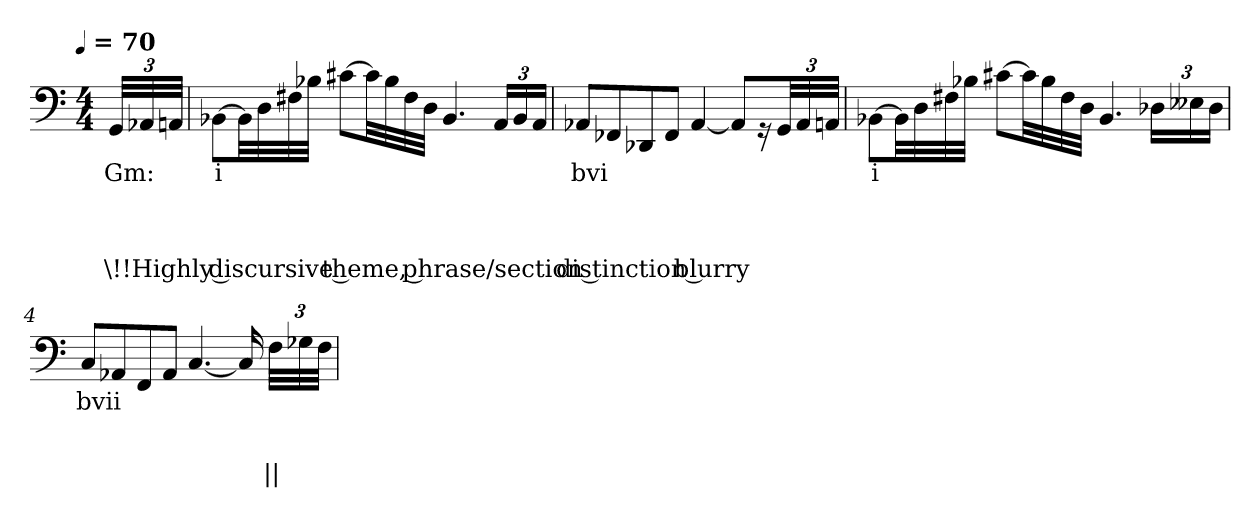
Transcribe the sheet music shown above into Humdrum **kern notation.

**kern	**text	**text	**text	**text	**text
*part1	*part1	*part1	*part1	*part1	*part1
*staff1	*staff1	*staff1	*staff1	*staff1	*staff1
*clefF4	*	*	*	*	*
*k[]	*	*	*	*	*
*C:	*	*	*	*	*
!!LO:TX:omd:t=[quarter] = 70
*M4/4	*	*	*	*	*
*MM70	*	*	*	*	*
=	=	=	=	=	=
48GGLLL	Gm:	.	.	.	\!!Highly discursive theme, phrase/section distinction blurry
48AA-X	.	.	.	.	.
48AAnJJJ	.	.	.	.	.
=1	=1	=1	=1	=1	=1
[8BB-XL	i	.	.	.	.
32BB-LL]	.	.	.	.	.
32D	.	.	.	.	.
32F#X	.	.	.	.	.
32B-XJJJ	.	.	.	.	.
[8c#XL	.	.	.	.	.
32c#LL]	.	.	.	.	.
32B-	.	.	.	.	.
32F#	.	.	.	.	.
32DJJJ	.	.	.	.	.
4.BB-	.	.	.	.	.
24AALL	.	.	.	.	.
24BB-	.	.	.	.	.
24AAJJ	.	.	.	.	.
=2	=2	=2	=2	=2	=2
8AA-XL	bvi	.	.	.	.
8FF-X	.	.	.	.	.
8DD-X	.	.	.	.	.
8FF-J	.	.	.	.	.
[4AA-	.	.	.	.	.
8AA-L]	.	.	.	.	.
16r	.	.	.	.	.
48GGLL	.	.	.	.	.
48AA-	.	.	.	.	.
48AAnJJJ	.	.	.	.	.
=3	=3	=3	=3	=3	=3
[8BB-XL	i	.	.	.	.
32BB-LL]	.	.	.	.	.
32D	.	.	.	.	.
32F#X	.	.	.	.	.
32B-XJJJ	.	.	.	.	.
[8c#XL	.	.	.	.	.
32c#LL]	.	.	.	.	.
32B-	.	.	.	.	.
32F#	.	.	.	.	.
32DJJJ	.	.	.	.	.
4.BB-	.	.	.	.	.
24D-XLL	.	.	.	.	.
24E--X	.	.	.	.	.
24D-JJ	.	.	.	.	.
=4	=4	=4	=4	=4	=4
8CL	bvii	.	.	.	.
8AA-X	.	.	.	.	.
8FF	.	.	.	.	.
8AA-J	.	.	.	.	.
[4.C	.	.	.	.	.
16C]	.	.	.	.	.
48FLLL	.	.	.	||	.
48G-X	.	.	.	.	.
48FJJJ	.	.	.	.	.
=	=	=	=	=	=
*-	*-	*-	*-	*-	*-
